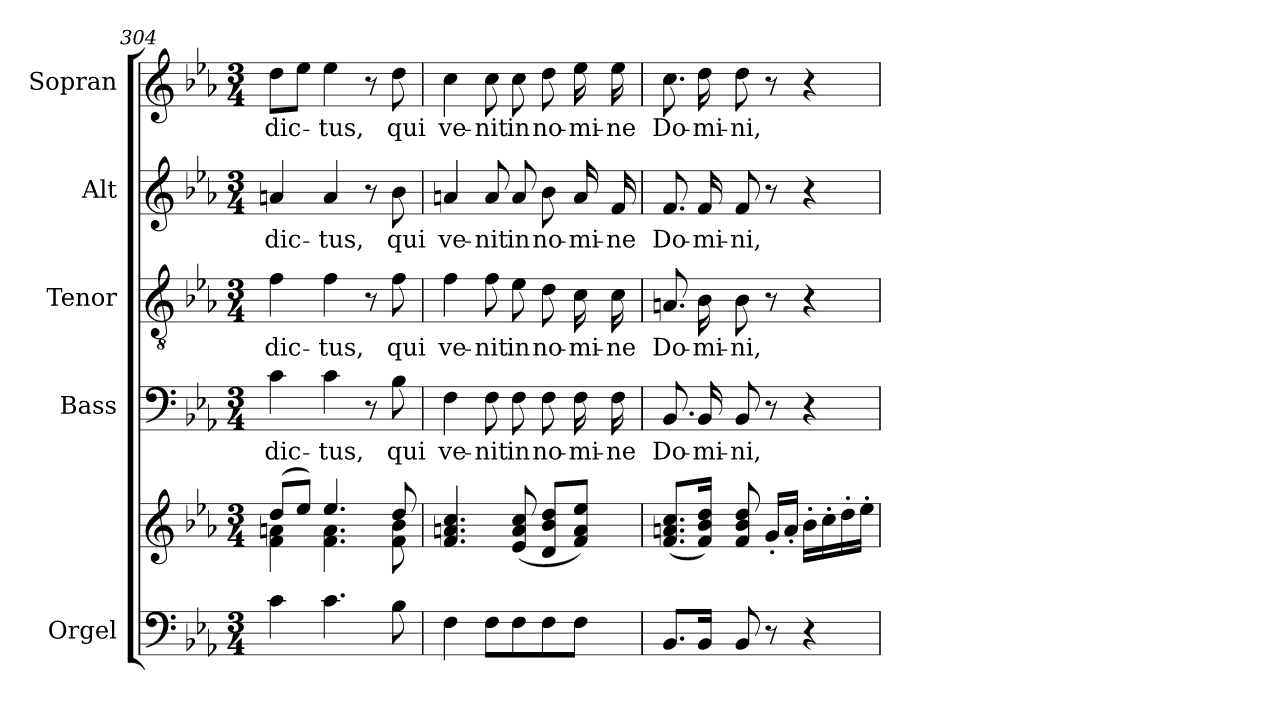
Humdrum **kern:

**kern	**kern	**kern	**text	**kern	**text	**kern	**text	**kern	**text
*part5	*part5	*part4	*part4	*part3	*part3	*part2	*part2	*part1	*part1
*staff6	*staff5	*staff4	*staff4	*staff3	*staff3	*staff2	*staff2	*staff1	*staff1
*I"Orgel	*	*I"Bass	*	*I"Tenor	*	*I"Alt	*	*I"Sopran	*
*I'Org.	*	*I'B.	*	*I'T.	*	*I'A.	*	*I'S.	*
*clefF4	*clefG2	*clefF4	*	*clefGv2	*	*clefG2	*	*clefG2	*
*k[b-e-a-]	*k[b-e-a-]	*k[b-e-a-]	*	*k[b-e-a-]	*	*k[b-e-a-]	*	*k[b-e-a-]	*
*E-:	*E-:	*E-:	*	*E-:	*	*E-:	*	*E-:	*
*M3/4	*M3/4	*M3/4	*	*M3/4	*	*M3/4	*	*M3/4	*
=304	=304	=304	=304	=304	=304	=304	=304	=304	=304
*	*^	*	*	*	*	*	*	*	*
!	!	!	!	!LO:LY:b	!	!LO:LY:b	!	!LO:LY:b	!	!LO:LY:b
4c\	(>8dd/L	4f\ 4an\	4c\	-dic-	4f\	-dic-	4an/	-dic-	8dd\L	-dic-
.	8ee-/J)	.	.	.	.	.	.	.	8ee-\J	.
!	!	!	!	!LO:LY:b	!	!LO:LY:b	!	!LO:LY:b	!	!LO:LY:b
4.c\	4.ee-/	4.f\ 4.a\	4c\	-tus,	4f\	-tus,	4a/	-tus,	4ee-\	-tus,
.	.	.	8r	.	8r	.	8r	.	8r	.
!	!	!	!	!LO:LY:b	!	!LO:LY:b	!	!LO:LY:b	!	!LO:LY:b
8B-\	8dd/	8f\ 8b-\	8B-\	qui	8f\	qui	8b-\	qui	8dd\	qui
=305	=305	=305	=305	=305	=305	=305	=305	=305	=305	=305
!	!	!	!	!LO:LY:b	!	!LO:LY:b	!	!LO:LY:b	!	!LO:LY:b
*	*v	*v	*	*	*	*	*	*	*	*
4F\	4.f/ 4.an/ 4.cc/	4F\	ve-	4f\	ve-	4an/	ve-	4cc\	ve-
!	!	!	!LO:LY:b	!	!LO:LY:b	!	!LO:LY:b	!	!LO:LY:b
8F\L	.	8F\	-nit	8f\	-nit	8a/	-nit	8cc\	-nit
!	!	!	!LO:LY:b	!	!LO:LY:b	!	!LO:LY:b	!	!LO:LY:b
8F\	(<8e-/ 8a/ 8cc/	8F\	in	8e-\	in	8a/	in	8cc\	in
!	!	!	!LO:LY:b	!	!LO:LY:b	!	!LO:LY:b	!	!LO:LY:b
8F\	8d/ 8b-/ 8dd/L	8F\	no-	8d\	no-	8b-\	no-	8dd\	no-
!	!	!	!LO:LY:b	!	!LO:LY:b	!	!LO:LY:b	!	!LO:LY:b
8F\J	8f/ 8a/ 8ee-/J)	16F\	-mi-	16c\	-mi-	16a/	-mi-	16ee-\	-mi-
!	!	!	!LO:LY:b	!	!LO:LY:b	!	!LO:LY:b	!	!LO:LY:b
.	.	16F\	-ne	16c\	-ne	16f/	-ne	16ee-\	-ne
=306	=306	=306	=306	=306	=306	=306	=306	=306	=306
!	!	!	!LO:LY:b	!	!LO:LY:b	!	!LO:LY:b	!	!LO:LY:b
8.BB-/L	(<8.f/ 8.an/ 8.cc/L	8.BB-/	Do-	8.An/	Do-	8.f/	Do-	8.cc\	Do-
!	!	!	!LO:LY:b	!	!LO:LY:b	!	!LO:LY:b	!	!LO:LY:b
16BB-/Jk	16f/ 16b-/ 16dd/Jk)	16BB-/	-mi-	16B-\	-mi-	16f/	-mi-	16dd\	-mi-
!	!	!	!LO:LY:b	!	!LO:LY:b	!	!LO:LY:b	!	!LO:LY:b
8BB-/	8f/ 8b-/ 8dd/	8BB-/	-ni,	8B-\	-ni,	8f/	-ni,	8dd\	-ni,
8r	16g'</LL	8r	.	8r	.	8r	.	8r	.
.	16a'</JJ	.	.	.	.	.	.	.	.
4r	16b-'>\LL	4r	.	4r	.	4r	.	4r	.
.	16cc'>\	.	.	.	.	.	.	.	.
.	16dd'>\	.	.	.	.	.	.	.	.
.	16ee-'>\JJ	.	.	.	.	.	.	.	.
=	=	=	=	=	=	=	=	=	=
*-	*-	*-	*-	*-	*-	*-	*-	*-	*-
